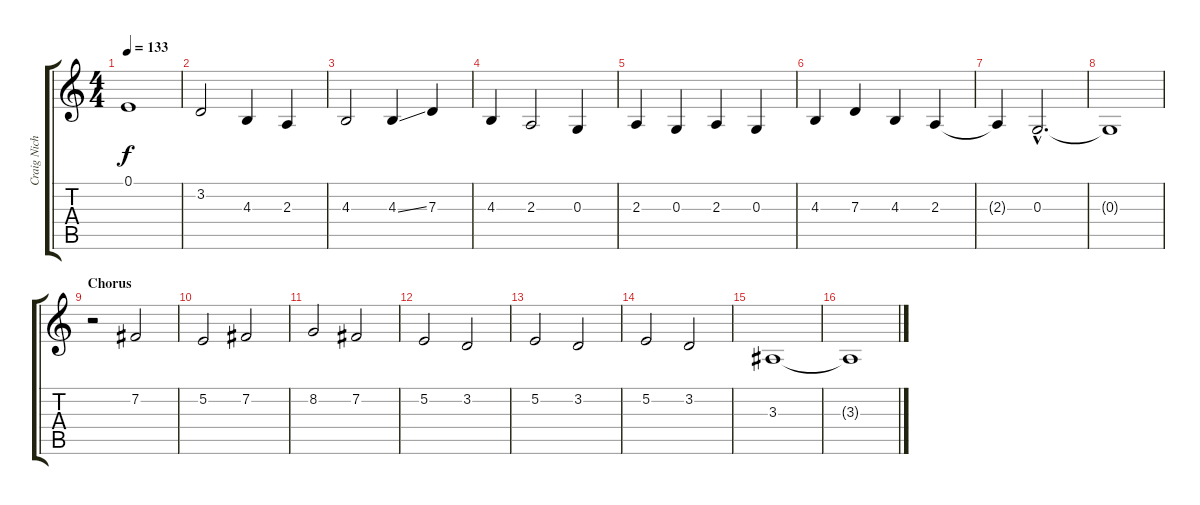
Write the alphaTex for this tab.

\track ("Craig Nicholls Voice" "Craig Nich") {instrument clarinet}
\staff {score tabs}
\tuning (E4 B3 G3 D3 A2 E2) {hide}
\ts (4 4)
\tempo 133
\clef g2
\ks c
0.1.1{dy f} |
3.2.2 4.3.4 2.3.4 |
4.3.2 4.3{ss}.4 7.3.4 |
4.3.4 2.3.2 0.3.4 |
2.3.4 0.3.4 2.3.4 0.3.4 |
4.3.4 7.3.4 4.3.4 2.3.4 |
2.3{t}.4 0.3{hac}.2{d volume 10} |
0.3{t}.1 |
\section ("" "Chorus")
r.2{volume 12} 7.2.2 |
5.2.2 7.2.2 |
8.2.2 7.2.2 |
5.2.2 3.2.2 |
5.2.2 3.2.2 |
5.2.2 3.2.2 |
3.3.1{volume 10} |
3.3{t}.1
